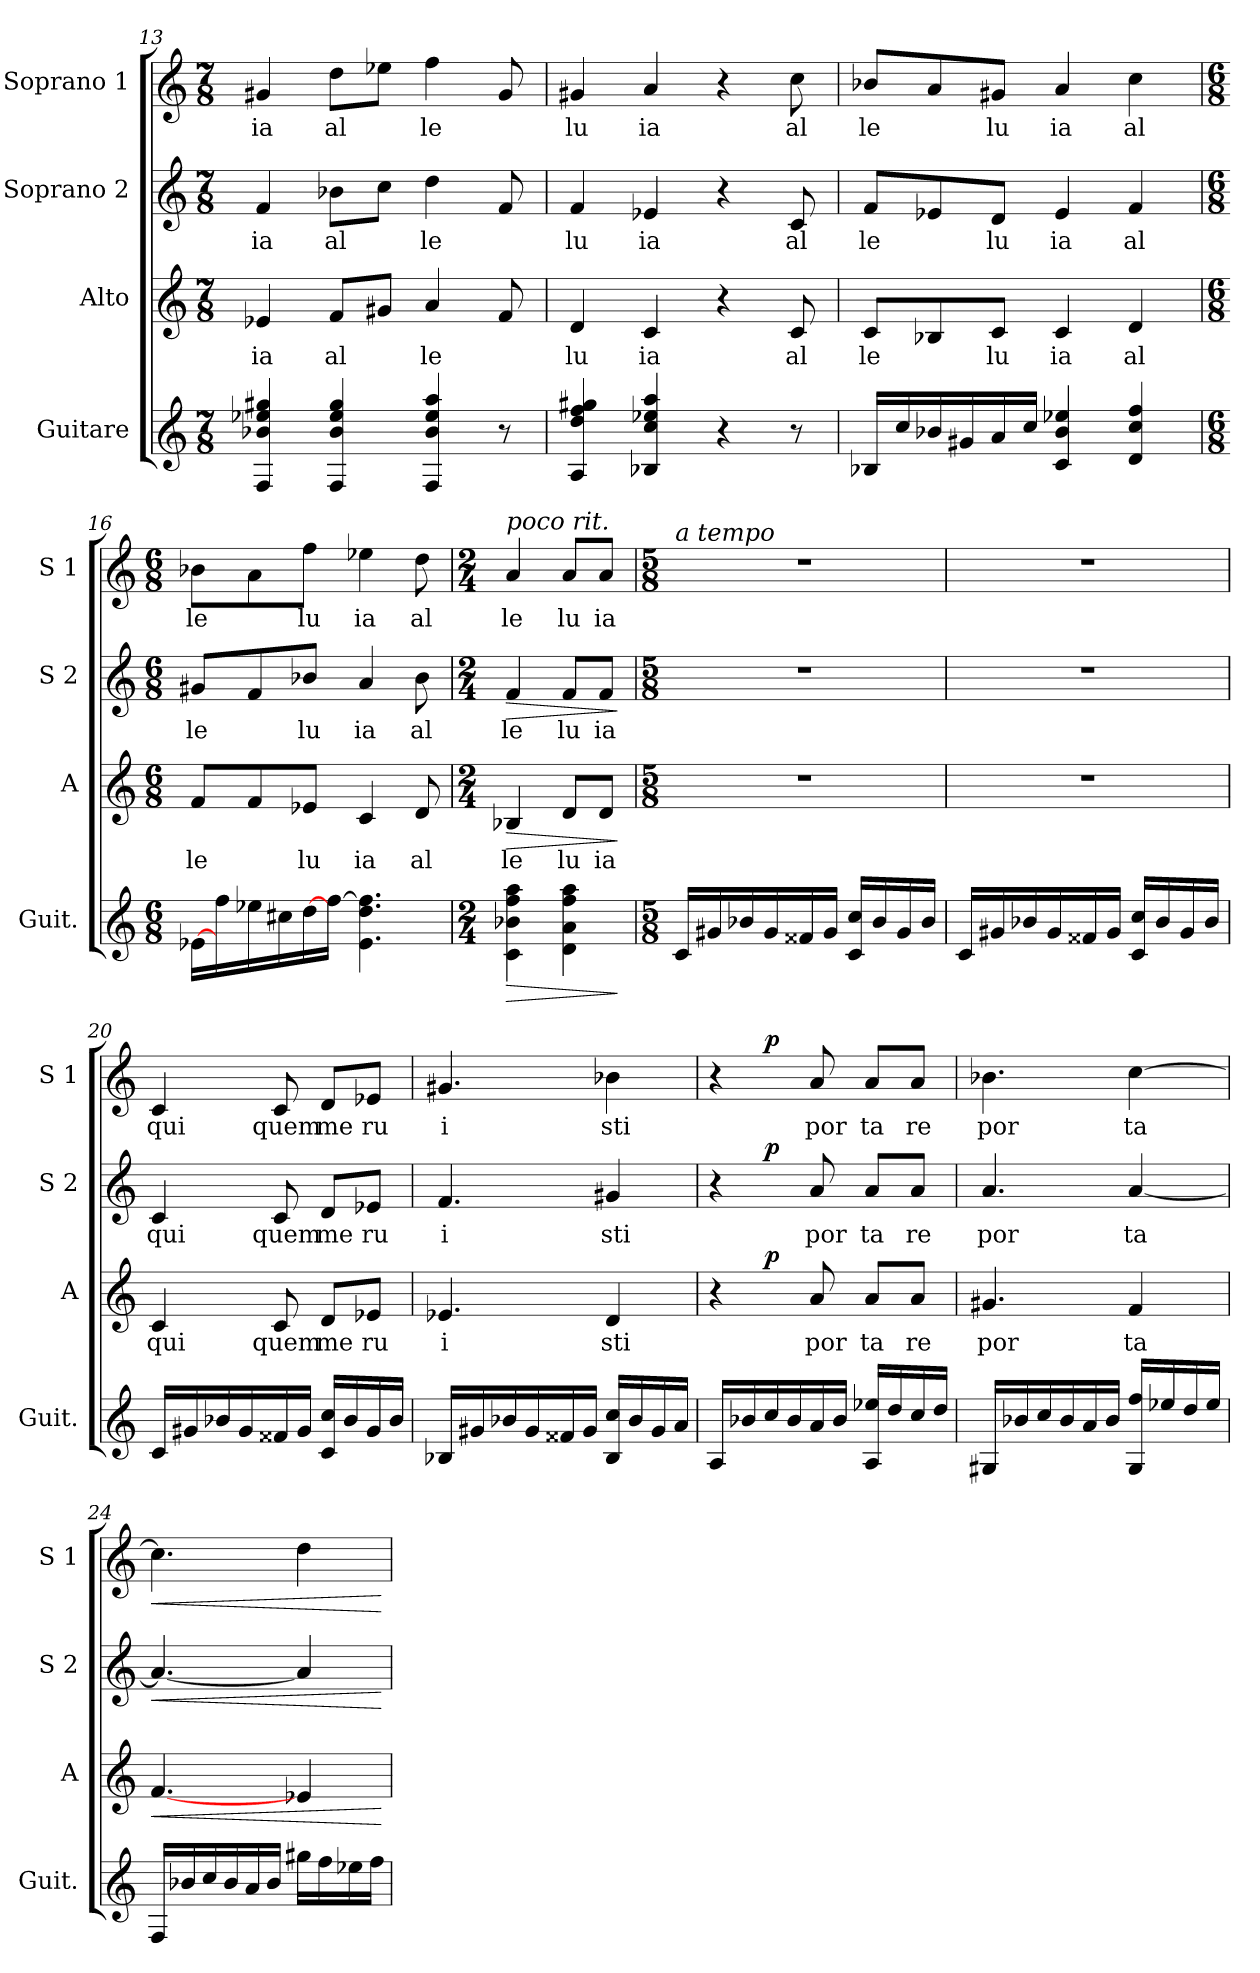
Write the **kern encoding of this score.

**kern	**dynam	**kern	**text	**dynam	**kern	**text	**dynam	**kern	**text	**dynam
*part4	*part4	*part3	*part3	*part3	*part2	*part2	*part2	*part1	*part1	*part1
*staff4	*staff4	*staff3	*staff3	*staff3	*staff2	*staff2	*staff2	*staff1	*staff1	*staff1
*I"Guitare	*	*I"Alto	*	*	*I"Soprano 2	*	*	*I"Soprano 1	*	*
*I'Guit.	*	*I'A	*	*	*I'S 2	*	*	*I'S 1	*	*
*clefG2	*	*clefG2	*	*	*clefG2	*	*	*clefG2	*	*
*ITrd7c12	*	*	*	*	*	*	*	*	*	*
*k[]	*	*k[]	*	*	*k[]	*	*	*k[]	*	*
*C:	*	*C:	*	*	*C:	*	*	*C:	*	*
*M7/8	*	*M7/8	*	*	*M7/8	*	*	*M7/8	*	*
=13	=13	=13	=13	=13	=13	=13	=13	=13	=13	=13
!	!	!	!LO:LY:b	!	!	!LO:LY:b	!	!	!LO:LY:b	!
4FF/ 4B-X/ 4e-X/ 4g#X/	.	4e-X/	ia	.	4f/	ia	.	4g#X/	ia	.
!	!	!	!LO:LY:b	!	!	!LO:LY:b	!	!	!LO:LY:b	!
4FF/ 4B-/ 4e-/ 4g#/	.	8f/L	al	.	8b-X\L	al	.	8dd\L	al	.
.	.	8g#X/J	.	.	8cc\J	.	.	8ee-X\J	.	.
!	!	!	!LO:LY:b	!	!	!LO:LY:b	!	!	!LO:LY:b	!
4FF/ 4B-/ 4e-/ 4a/	.	4a/	le	.	4dd\	le	.	4ff\	le	.
8r	.	8f/	.	.	8f/	.	.	8g#/	.	.
=14	=14	=14	=14	=14	=14	=14	=14	=14	=14	=14
!	!	!	!LO:LY:b	!	!	!LO:LY:b	!	!	!LO:LY:b	!
4AA/ 4d/ 4f/ 4g#X/	.	4d/	lu	.	4f/	lu	.	4g#X/	lu	.
!	!	!	!LO:LY:b	!	!	!LO:LY:b	!	!	!LO:LY:b	!
4BB-X/ 4c/ 4e-X/ 4a/	.	4c/	ia	.	4e-X/	ia	.	4a/	ia	.
4r	.	4r	.	.	4r	.	.	4r	.	.
!	!	!	!LO:LY:b	!	!	!LO:LY:b	!	!	!LO:LY:b	!
8r	.	8c/	al	.	8c/	al	.	8cc\	al	.
=15	=15	=15	=15	=15	=15	=15	=15	=15	=15	=15
!	!	!	!LO:LY:b	!	!	!LO:LY:b	!	!	!LO:LY:b	!
16BB-X/LL	.	8c/L	le	.	8f/L	le	.	8b-X/L	le	.
16c/	.	.	.	.	.	.	.	.	.	.
16B-X/	.	8B-X/	.	.	8e-X/	.	.	8a/	.	.
16G#X/	.	.	.	.	.	.	.	.	.	.
!	!	!	!LO:LY:b	!	!	!LO:LY:b	!	!	!LO:LY:b	!
16A/	.	8c/J	lu	.	8d/J	lu	.	8g#X/J	lu	.
16c/JJ	.	.	.	.	.	.	.	.	.	.
!	!	!	!LO:LY:b	!	!	!LO:LY:b	!	!	!LO:LY:b	!
4C/ 4B-/ 4e-X/	.	4c/	ia	.	4e-/	ia	.	4a/	ia	.
!	!	!	!LO:LY:b	!	!	!LO:LY:b	!	!	!LO:LY:b	!
4D/ 4c/ 4f/	.	4d/	al	.	4f/	al	.	4cc\	al	.
!!LO:LB:g=z
=16	=16	=16	=16	=16	=16	=16	=16	=16	=16	=16
*M6/8	*	*M6/8	*	*	*M6/8	*	*	*M6/8	*	*
!	!	!	!LO:LY:b	!	!	!LO:LY:b	!	!	!LO:LY:b	!
[16E-X\LL	.	8f/L	le	.	8g#X/L	le	.	8b-X\L	le	.
16f\	.	.	.	.	.	.	.	.	.	.
16e-X\	.	8f/	.	.	8f/	.	.	8a\	.	.
16c#X\	.	.	.	.	.	.	.	.	.	.
!	!	!	!LO:LY:b	!	!	!LO:LY:b	!	!	!LO:LY:b	!
[16d\	.	8e-X/J	lu	.	8b-X/J	lu	.	8ff\J	lu	.
[16f\JJ	.	.	.	.	.	.	.	.	.	.
!	!	!	!LO:LY:b	!	!	!LO:LY:b	!	!	!LO:LY:b	!
4.E-\ 4.d\ 4.f\]	.	4c/	ia	.	4a/	ia	.	4ee-X\	ia	.
!	!	!	!LO:LY:b	!	!	!LO:LY:b	!	!	!LO:LY:b	!
.	.	8d/	al	.	8b-\	al	.	8dd\	al	.
=17	=17	=17	=17	=17	=17	=17	=17	=17	=17	=17
*M2/4	*	*M2/4	*	*	*M2/4	*	*	*M2/4	*	*
!	!	!	!	!	!	!	!	!LO:TX:a:i:t=poco rit.	!	!
!	!LO:HP:b	!	!LO:LY:b	!LO:HP:b	!	!LO:LY:b	!LO:HP:b	!	!LO:LY:b	!
4C\ 4B-X\ 4f\ 4a\	>	4B-X/	le	>	4f/	le	>	4a/	le	.
!	!	!	!LO:LY:b	!	!	!LO:LY:b	!	!	!LO:LY:b	!
4D\ 4A\ 4f\ 4a\	.	8d/L	lu	.	8f/L	lu	.	8a/L	lu	.
!	!	!	!LO:LY:b	!	!	!LO:LY:b	!	!	!LO:LY:b	!
.	.	8d/J	ia	.	8f/J	ia	.	8a/J	ia	.
.	]	.	.	]	.	.	]	.	.	.
=18	=18	=18	=18	=18	=18	=18	=18	=18	=18	=18
*M5/8	*	*M5/8	*	*	*M5/8	*	*	*M5/8	*	*
!	!	!	!	!	!	!	!	!LO:TX:a:i:t=a tempo	!	!
16C/LL	.	8%5r	.	.	8%5r	.	.	8%5r	.	.
16G#X/	.	.	.	.	.	.	.	.	.	.
16B-X/	.	.	.	.	.	.	.	.	.	.
16G#/	.	.	.	.	.	.	.	.	.	.
16F##X/	.	.	.	.	.	.	.	.	.	.
16G#/JJ	.	.	.	.	.	.	.	.	.	.
16C/ 16c/LL	.	.	.	.	.	.	.	.	.	.
16B-/	.	.	.	.	.	.	.	.	.	.
16G#/	.	.	.	.	.	.	.	.	.	.
16B-/JJ	.	.	.	.	.	.	.	.	.	.
=19	=19	=19	=19	=19	=19	=19	=19	=19	=19	=19
16C/LL	.	8%5r	.	.	8%5r	.	.	8%5r	.	.
16G#X/	.	.	.	.	.	.	.	.	.	.
16B-X/	.	.	.	.	.	.	.	.	.	.
16G#/	.	.	.	.	.	.	.	.	.	.
16F##X/	.	.	.	.	.	.	.	.	.	.
16G#/JJ	.	.	.	.	.	.	.	.	.	.
16C/ 16c/LL	.	.	.	.	.	.	.	.	.	.
16B-/	.	.	.	.	.	.	.	.	.	.
16G#/	.	.	.	.	.	.	.	.	.	.
16B-/JJ	.	.	.	.	.	.	.	.	.	.
!!LO:LB:g=z
=20	=20	=20	=20	=20	=20	=20	=20	=20	=20	=20
!	!	!	!LO:LY:b	!	!	!LO:LY:b	!	!	!LO:LY:b	!
16C/LL	.	4c/	qui	.	4c/	qui	.	4c/	qui	.
16G#X/	.	.	.	.	.	.	.	.	.	.
16B-X/	.	.	.	.	.	.	.	.	.	.
16G#/	.	.	.	.	.	.	.	.	.	.
!	!	!	!LO:LY:b	!	!	!LO:LY:b	!	!	!LO:LY:b	!
16F##X/	.	8c/	quem	.	8c/	quem	.	8c/	quem	.
16G#/JJ	.	.	.	.	.	.	.	.	.	.
!	!	!	!LO:LY:b	!	!	!LO:LY:b	!	!	!LO:LY:b	!
16C/ 16c/LL	.	8d/L	me	.	8d/L	me	.	8d/L	me	.
16B-/	.	.	.	.	.	.	.	.	.	.
!	!	!	!LO:LY:b	!	!	!LO:LY:b	!	!	!LO:LY:b	!
16G#/	.	8e-X/J	ru	.	8e-X/J	ru	.	8e-X/J	ru	.
16B-/JJ	.	.	.	.	.	.	.	.	.	.
=21	=21	=21	=21	=21	=21	=21	=21	=21	=21	=21
!	!	!	!LO:LY:b	!	!	!LO:LY:b	!	!	!LO:LY:b	!
16BB-X/LL	.	4.e-X/	i	.	4.f/	i	.	4.g#X/	i	.
16G#X/	.	.	.	.	.	.	.	.	.	.
16B-X/	.	.	.	.	.	.	.	.	.	.
16G#/	.	.	.	.	.	.	.	.	.	.
16F##X/	.	.	.	.	.	.	.	.	.	.
16G#/JJ	.	.	.	.	.	.	.	.	.	.
!	!	!	!LO:LY:b	!	!	!LO:LY:b	!	!	!LO:LY:b	!
16BB-/ 16c/LL	.	4d/	sti	.	4g#X/	sti	.	4b-X\	sti	.
16B-/	.	.	.	.	.	.	.	.	.	.
16G#/	.	.	.	.	.	.	.	.	.	.
16A/JJ	.	.	.	.	.	.	.	.	.	.
=22	=22	=22	=22	=22	=22	=22	=22	=22	=22	=22
*	*	*^	*	*	*^	*	*	*^	*	*
16AA/LL	.	4r	8ryy	.	.	4r	8ryy	.	.	4r	8ryy	.	.
16B-X/	.	.	.	.	.	.	.	.	.	.	.	.	.
!	!	!	!	!	!LO:DY:b	!	!	!	!LO:DY:b	!	!	!	!LO:DY:b
16c/	.	.	2ryy	.	p	.	2ryy	.	p	.	2ryy	.	p
16B-/	.	.	.	.	.	.	.	.	.	.	.	.	.
!	!	!	!	!LO:LY:b	!	!	!	!LO:LY:b	!	!	!	!LO:LY:b	!
16A/	.	8a/	.	por	.	8a/	.	por	.	8a/	.	por	.
16B-/JJ	.	.	.	.	.	.	.	.	.	.	.	.	.
!	!	!	!	!LO:LY:b	!	!	!	!LO:LY:b	!	!	!	!LO:LY:b	!
16AA/ 16e-X/LL	.	8a/L	.	ta	.	8a/L	.	ta	.	8a/L	.	ta	.
16d/	.	.	.	.	.	.	.	.	.	.	.	.	.
!	!	!	!	!LO:LY:b	!	!	!	!LO:LY:b	!	!	!	!LO:LY:b	!
16c/	.	8a/J	.	re	.	8a/J	.	re	.	8a/J	.	re	.
16d/JJ	.	.	.	.	.	.	.	.	.	.	.	.	.
=23	=23	=23	=23	=23	=23	=23	=23	=23	=23	=23	=23	=23	=23
!	!	!	!	!LO:LY:b	!	!	!	!LO:LY:b	!	!	!	!LO:LY:b	!
*	*	*v	*v	*	*	*	*	*	*	*v	*v	*	*
*	*	*	*	*	*v	*v	*	*	*	*	*
16GG#X/LL	.	4.g#X/	por	.	4.a/	por	.	4.b-X\	por	.
16B-X/	.	.	.	.	.	.	.	.	.	.
16c/	.	.	.	.	.	.	.	.	.	.
16B-/	.	.	.	.	.	.	.	.	.	.
16A/	.	.	.	.	.	.	.	.	.	.
16B-/JJ	.	.	.	.	.	.	.	.	.	.
!	!	!	!LO:LY:b	!	!	!LO:LY:b	!	!	!LO:LY:b	!
16GG#/ 16f/LL	.	4f/	ta	.	[4a/	ta	.	[4cc\	ta	.
16e-X/	.	.	.	.	.	.	.	.	.	.
16d/	.	.	.	.	.	.	.	.	.	.
16e-/JJ	.	.	.	.	.	.	.	.	.	.
!!LO:PB:g=z
=24	=24	=24	=24	=24	=24	=24	=24	=24	=24	=24
!	!	!	!	!LO:HP:b	!	!	!LO:HP:b	!	!	!LO:HP:b
16FF/LL	.	[4.f/	.	<	4.a/_	.	<	4.cc\]	.	<
16B-X/	.	.	.	.	.	.	.	.	.	.
16c/	.	.	.	.	.	.	.	.	.	.
16B-/	.	.	.	.	.	.	.	.	.	.
16A/	.	.	.	.	.	.	.	.	.	.
16B-/JJ	.	.	.	.	.	.	.	.	.	.
16g#X\LL	.	4e-X/	.	.	4a/]	.	.	4dd\	.	.
16f\	.	.	.	.	.	.	.	.	.	.
16e-X\	.	.	.	.	.	.	.	.	.	.
16f\JJ	.	.	.	.	.	.	.	.	.	.
.	.	.	.	[	.	.	[	.	.	[
=	=	=	=	=	=	=	=	=	=	=
*-	*-	*-	*-	*-	*-	*-	*-	*-	*-	*-
